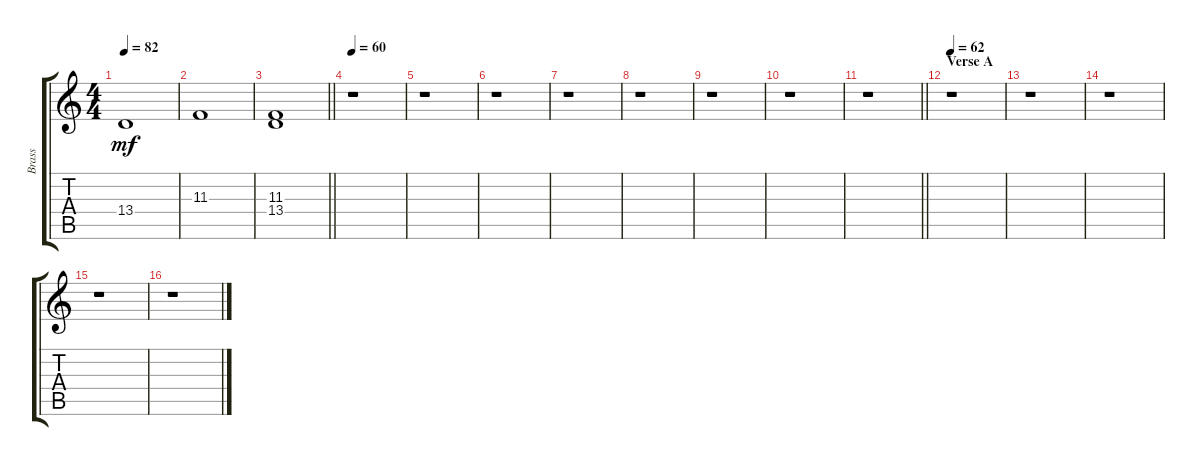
\track ("Brass" "Brass") {instrument brasssection}
\staff {score tabs}
\tuning (Eb4 Bb3 Gb3 Db3 Ab2 Eb2) {hide}
\ts (4 4)
\tempo 82
\clef g2
\ks c
13.4.1{dy mf} |
11.3.1 |
\barLineRight lightlight
(11.3 13.4).1 |
\section ("" "")
\tempo 60
r.1 |
r.1 |
r.1 |
r.1 |
r.1 |
r.1 |
r.1 |
\barLineRight lightlight
r.1 |
\section ("" "Verse A")
\tempo 62
r.1 |
r.1 |
r.1 |
r.1 |
r.1
